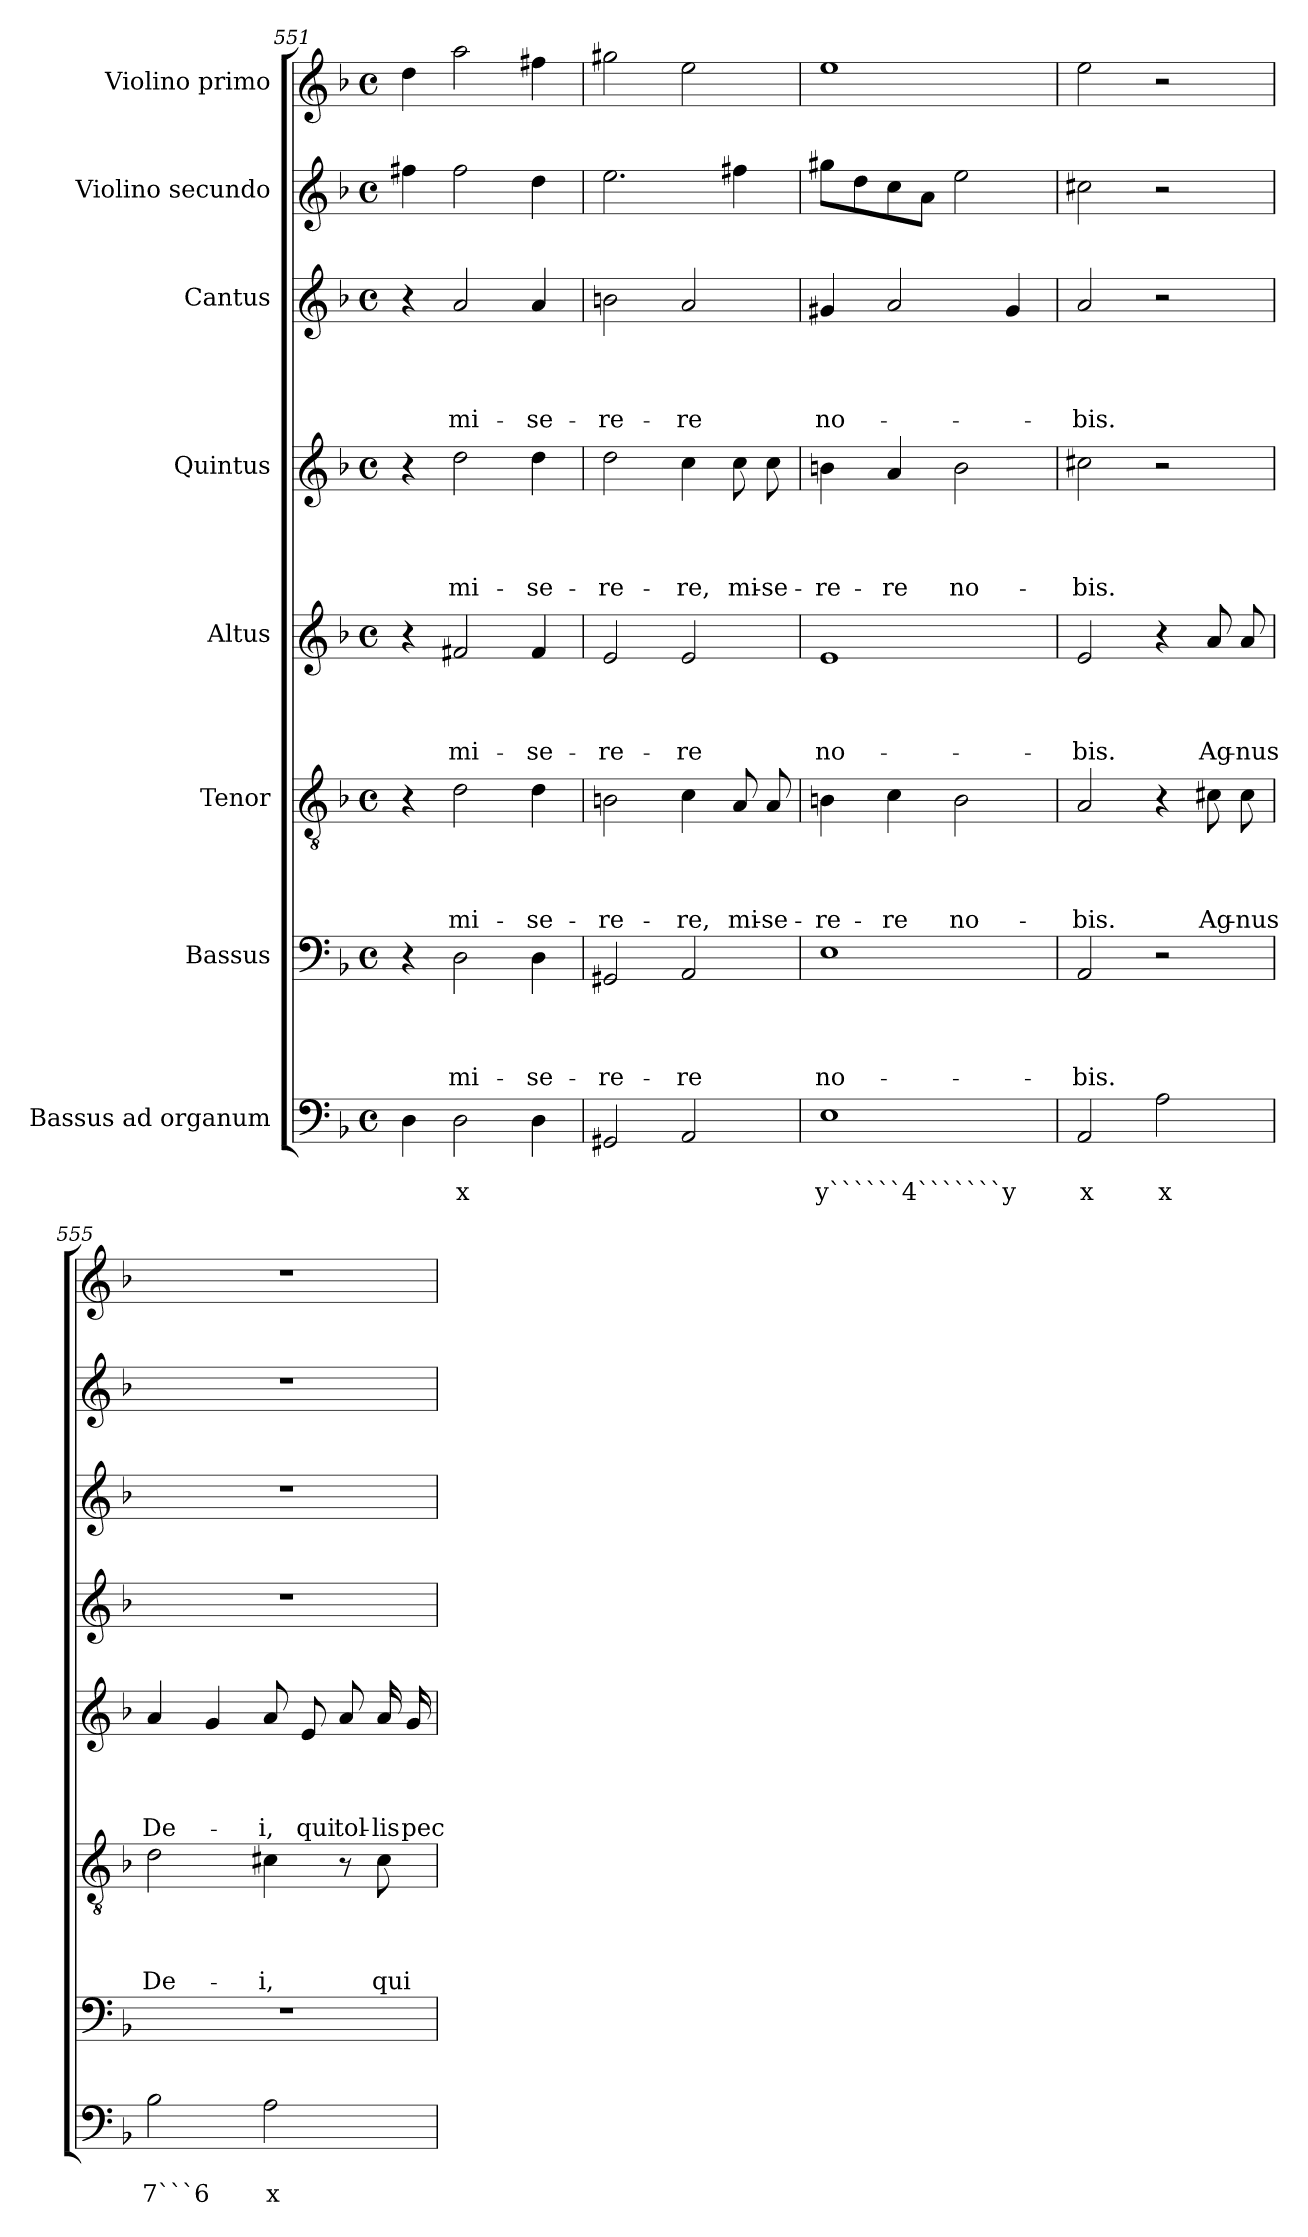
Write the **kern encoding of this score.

**kern	**text	**text	**kern	**text	**text	**text	**text	**kern	**text	**text	**text	**text	**kern	**text	**text	**text	**text	**kern	**text	**text	**text	**text	**kern	**text	**text	**text	**text	**kern	**kern
*part8	*part8	*part8	*part7	*part7	*part7	*part7	*part7	*part6	*part6	*part6	*part6	*part6	*part5	*part5	*part5	*part5	*part5	*part4	*part4	*part4	*part4	*part4	*part3	*part3	*part3	*part3	*part3	*part2	*part1
*staff8	*staff8	*staff8	*staff7	*staff7	*staff7	*staff7	*staff7	*staff6	*staff6	*staff6	*staff6	*staff6	*staff5	*staff5	*staff5	*staff5	*staff5	*staff4	*staff4	*staff4	*staff4	*staff4	*staff3	*staff3	*staff3	*staff3	*staff3	*staff2	*staff1
*I"Bassus ad  organum	*	*	*I"Bassus	*	*	*	*	*I"Tenor	*	*	*	*	*I"Altus	*	*	*	*	*I"Quintus	*	*	*	*	*I"Cantus	*	*	*	*	*I"Violino secundo	*I"Violino primo
!!LO:LB:g=z
*clefF4	*	*	*clefF4	*	*	*	*	*clefGv2	*	*	*	*	*clefG2	*	*	*	*	*clefG2	*	*	*	*	*clefG2	*	*	*	*	*clefG2	*clefG2
*k[b-]	*	*	*k[b-]	*	*	*	*	*k[b-]	*	*	*	*	*k[b-]	*	*	*	*	*k[b-]	*	*	*	*	*k[b-]	*	*	*	*	*k[b-]	*k[b-]
*F:	*	*	*F:	*	*	*	*	*F:	*	*	*	*	*F:	*	*	*	*	*F:	*	*	*	*	*F:	*	*	*	*	*F:	*F:
*M4/4	*	*	*M4/4	*	*	*	*	*M4/4	*	*	*	*	*M4/4	*	*	*	*	*M4/4	*	*	*	*	*M4/4	*	*	*	*	*M4/4	*M4/4
*met(c)	*	*	*met(c)	*	*	*	*	*met(c)	*	*	*	*	*met(c)	*	*	*	*	*met(c)	*	*	*	*	*met(c)	*	*	*	*	*met(c)	*met(c)
=551	=551	=551	=551	=551	=551	=551	=551	=551	=551	=551	=551	=551	=551	=551	=551	=551	=551	=551	=551	=551	=551	=551	=551	=551	=551	=551	=551	=551	=551
4D\	.	.	4r	.	.	.	.	4r	.	.	.	.	4r	.	.	.	.	4r	.	.	.	.	4r	.	.	.	.	4ff#X\	4dd\
!	!	!LO:LY:b	!	!	!	!	!LO:LY:b	!	!	!	!	!LO:LY:b	!	!	!	!	!LO:LY:b	!	!	!	!	!LO:LY:b	!	!	!	!	!LO:LY:b	!	!
2D\	.	x	2D\	.	.	.	mi-	2d\	.	.	.	mi-	2f#X/	.	.	.	mi-	2dd\	.	.	.	mi-	2a/	.	.	.	mi-	2ff#\	2aa\
!	!	!	!	!	!	!	!LO:LY:b	!	!	!	!	!LO:LY:b	!	!	!	!	!LO:LY:b	!	!	!	!	!LO:LY:b	!	!	!	!	!LO:LY:b	!	!
4D\	.	.	4D\	.	.	.	-se-	4d\	.	.	.	-se-	4f#/	.	.	.	-se-	4dd\	.	.	.	-se-	4a/	.	.	.	-se-	4dd\	4ff#X\
=552	=552	=552	=552	=552	=552	=552	=552	=552	=552	=552	=552	=552	=552	=552	=552	=552	=552	=552	=552	=552	=552	=552	=552	=552	=552	=552	=552	=552	=552
!	!	!	!	!	!	!	!LO:LY:b	!	!	!	!	!LO:LY:b	!	!	!	!	!LO:LY:b	!	!	!	!	!LO:LY:b	!	!	!	!	!LO:LY:b	!	!
2GG#X/	.	.	2GG#X/	.	.	.	-re-	2Bn\	.	.	.	-re-	2e/	.	.	.	-re-	2dd\	.	.	.	-re-	2bn\	.	.	.	-re-	2.ee\	2gg#X\
!	!	!	!	!	!	!	!LO:LY:b	!	!	!	!	!LO:LY:b	!	!	!	!	!LO:LY:b	!	!	!	!	!LO:LY:b	!	!	!	!	!LO:LY:b	!	!
2AA/	.	.	2AA/	.	.	.	-re	4c\	.	.	.	-re,	2e/	.	.	.	-re	4cc\	.	.	.	-re,	2a/	.	.	.	-re	.	2ee\
!	!	!	!	!	!	!	!	!	!	!	!	!LO:LY:b	!	!	!	!	!	!	!	!	!	!LO:LY:b	!	!	!	!	!	!	!
.	.	.	.	.	.	.	.	8A/	.	.	.	mi-	.	.	.	.	.	8cc\	.	.	.	mi-	.	.	.	.	.	4ff#X\	.
!	!	!	!	!	!	!	!	!	!	!	!	!LO:LY:b	!	!	!	!	!	!	!	!	!	!LO:LY:b	!	!	!	!	!	!	!
.	.	.	.	.	.	.	.	8A/	.	.	.	-se-	.	.	.	.	.	8cc\	.	.	.	-se-	.	.	.	.	.	.	.
=553	=553	=553	=553	=553	=553	=553	=553	=553	=553	=553	=553	=553	=553	=553	=553	=553	=553	=553	=553	=553	=553	=553	=553	=553	=553	=553	=553	=553	=553
!	!	!LO:LY:b	!	!	!	!	!LO:LY:b	!	!	!	!	!LO:LY:b	!	!	!	!	!LO:LY:b	!	!	!	!	!LO:LY:b	!	!	!	!	!LO:LY:b	!	!
1E	.	y``````4```````y	1E	.	.	.	no-	4Bn\	.	.	.	-re-	1e	.	.	.	no-	4bn\	.	.	.	-re-	4g#X/	.	.	.	no-	8gg#X\L	1ee
.	.	.	.	.	.	.	.	.	.	.	.	.	.	.	.	.	.	.	.	.	.	.	.	.	.	.	.	8dd\	.
!	!	!	!	!	!	!	!	!	!	!	!	!LO:LY:b	!	!	!	!	!	!	!	!	!	!LO:LY:b	!	!	!	!	!	!	!
.	.	.	.	.	.	.	.	4c\	.	.	.	-re	.	.	.	.	.	4a/	.	.	.	-re	2a/	.	.	.	.	8cc\	.
.	.	.	.	.	.	.	.	.	.	.	.	.	.	.	.	.	.	.	.	.	.	.	.	.	.	.	.	8a\J	.
!	!	!	!	!	!	!	!	!	!	!	!	!LO:LY:b	!	!	!	!	!	!	!	!	!	!LO:LY:b	!	!	!	!	!	!	!
.	.	.	.	.	.	.	.	2B\	.	.	.	no-	.	.	.	.	.	2b\	.	.	.	no-	.	.	.	.	.	2ee\	.
.	.	.	.	.	.	.	.	.	.	.	.	.	.	.	.	.	.	.	.	.	.	.	4g#/	.	.	.	.	.	.
=554	=554	=554	=554	=554	=554	=554	=554	=554	=554	=554	=554	=554	=554	=554	=554	=554	=554	=554	=554	=554	=554	=554	=554	=554	=554	=554	=554	=554	=554
!	!	!LO:LY:b	!	!	!	!	!LO:LY:b	!	!	!	!	!LO:LY:b	!	!	!	!	!LO:LY:b	!	!	!	!	!LO:LY:b	!	!	!	!	!LO:LY:b	!	!
2AA/	.	x	2AA/	.	.	.	-bis.	2A/	.	.	.	-bis.	2e/	.	.	.	-bis.	2cc#X\	.	.	.	-bis.	2a/	.	.	.	-bis.	2cc#X\	2ee\
!	!	!LO:LY:b	!	!	!	!	!	!	!	!	!	!	!	!	!	!	!	!	!	!	!	!	!	!	!	!	!	!	!
2A\	.	x	2r	.	.	.	.	4r	.	.	.	.	4r	.	.	.	.	2r	.	.	.	.	2r	.	.	.	.	2r	2r
!	!	!	!	!	!	!	!	!	!	!	!	!LO:LY:b	!	!	!	!	!LO:LY:b	!	!	!	!	!	!	!	!	!	!	!	!
.	.	.	.	.	.	.	.	8c#X\	.	.	.	Ag-	8a/	.	.	.	Ag-	.	.	.	.	.	.	.	.	.	.	.	.
!	!	!	!	!	!	!	!	!	!	!	!	!LO:LY:b	!	!	!	!	!LO:LY:b	!	!	!	!	!	!	!	!	!	!	!	!
.	.	.	.	.	.	.	.	8c#\	.	.	.	-nus	8a/	.	.	.	-nus	.	.	.	.	.	.	.	.	.	.	.	.
!!LO:PB:g=z
=555	=555	=555	=555	=555	=555	=555	=555	=555	=555	=555	=555	=555	=555	=555	=555	=555	=555	=555	=555	=555	=555	=555	=555	=555	=555	=555	=555	=555	=555
!	!	!LO:LY:b	!	!	!	!	!	!	!	!	!	!LO:LY:b	!	!	!	!	!LO:LY:b	!	!	!	!	!	!	!	!	!	!	!	!
2B-\	.	7```6	1r	.	.	.	.	2d\	.	.	.	De-	4a/	.	.	.	De-	1r	.	.	.	.	1r	.	.	.	.	1r	1r
.	.	.	.	.	.	.	.	.	.	.	.	.	4g/	.	.	.	.	.	.	.	.	.	.	.	.	.	.	.	.
!	!	!LO:LY:b	!	!	!	!	!	!	!	!	!	!LO:LY:b	!	!	!	!	!LO:LY:b	!	!	!	!	!	!	!	!	!	!	!	!
2A\	.	x	.	.	.	.	.	4c#X\	.	.	.	-i,	8a/	.	.	.	-i,	.	.	.	.	.	.	.	.	.	.	.	.
!	!	!	!	!	!	!	!	!	!	!	!	!	!	!	!	!	!LO:LY:b	!	!	!	!	!	!	!	!	!	!	!	!
.	.	.	.	.	.	.	.	.	.	.	.	.	8e/	.	.	.	qui	.	.	.	.	.	.	.	.	.	.	.	.
!	!	!	!	!	!	!	!	!	!	!	!	!	!	!	!	!	!LO:LY:b	!	!	!	!	!	!	!	!	!	!	!	!
.	.	.	.	.	.	.	.	8r	.	.	.	.	8a/	.	.	.	tol-	.	.	.	.	.	.	.	.	.	.	.	.
!	!	!	!	!	!	!	!	!	!	!	!	!LO:LY:b	!	!	!	!	!LO:LY:b	!	!	!	!	!	!	!	!	!	!	!	!
.	.	.	.	.	.	.	.	8c#\	.	.	.	qui	16a/	.	.	.	-lis	.	.	.	.	.	.	.	.	.	.	.	.
!	!	!	!	!	!	!	!	!	!	!	!	!	!	!	!	!	!LO:LY:b	!	!	!	!	!	!	!	!	!	!	!	!
.	.	.	.	.	.	.	.	.	.	.	.	.	16g/	.	.	.	pec-	.	.	.	.	.	.	.	.	.	.	.	.
=	=	=	=	=	=	=	=	=	=	=	=	=	=	=	=	=	=	=	=	=	=	=	=	=	=	=	=	=	=
*-	*-	*-	*-	*-	*-	*-	*-	*-	*-	*-	*-	*-	*-	*-	*-	*-	*-	*-	*-	*-	*-	*-	*-	*-	*-	*-	*-	*-	*-
